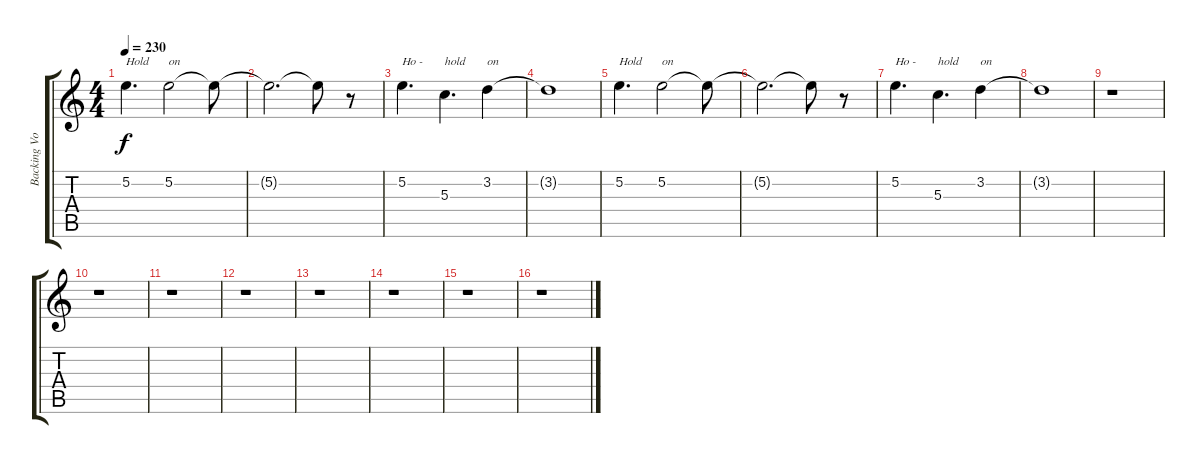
\track ("Backing Vocals" "Backing Vo") {instrument electricguitarjazz}
\staff {score tabs}
\tuning (E4 B3 G3 D3 A2 E2) {hide}
\ts (4 4)
\tempo 230
\clef g2
\ks c
5.2.4{d txt "Hold" dy f} 5.2.2{txt "on"} 5.2{t}.8 |
5.2{t}.2{d} 5.2{t}.8 r.8 |
5.2.4{d txt "Ho - "} 5.3.4{d txt "hold"} 3.2.4{txt "on"} |
3.2{t}.1 |
5.2.4{d txt "Hold"} 5.2.2{txt "on"} 5.2{t}.8 |
5.2{t}.2{d} 5.2{t}.8 r.8 |
5.2.4{d txt "Ho - "} 5.3.4{d txt "hold"} 3.2.4{txt "on"} |
3.2{t}.1 |
r.1 |
r.1 |
r.1 |
r.1 |
r.1 |
r.1 |
r.1 |
r.1
